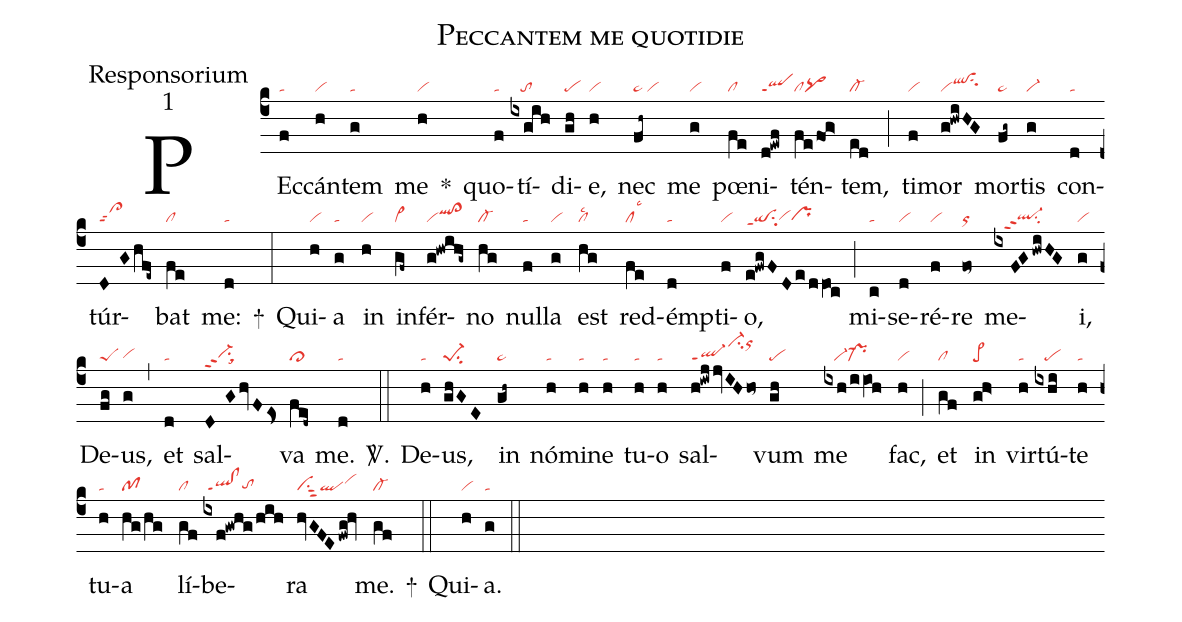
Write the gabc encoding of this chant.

name: Peccantem me quotidie;
office-part: Responsorium;
mode: 1;
nabc-lines: 1;
%%
(c4)
PEc(f|ta)cán(h|vi)tem(g|ta) me(h|vi) *()
quo(f|ta)tí(ixgih|///to)di(gh|pe)e,(h|vi) nec(fh~|ta>/vi) me(g|vi) pœ(fe|cl)ni(d!ewf|qlppt1)tén(fe/fog>|clpq>)tem,(ed|cl-) (;)
ti(f|vi)mor(g!hwiHG|viqlhisu2) mor(fg~|ta>)tis(g|vi-) con(d|ta)túr(DGhfe~|cl>ppt2)bat(fe|cl) me:(d|ta) +(:)
Qui(h|vi)a(g|ta) in(h|vi) in(gf~|vi>)fér(g!hwihg~|viqlhi!cl>hi)no(hg|cl-) nul(f|ta)la(g|vi) est(hg|cllsc2)
red(fe|cllsc3)émp(d|ta)ti(f|vi)o,(e!fwgFDe/ddOc|qippt1su2vihgprhg) (;)
mi(c|ta)se(d|vi)ré(f|vi)re(fo~|or) me(ixFGhwiHG|///ql-hgppt2su2)i,(g|vi) De(fg|peS)us,(g|vihg) (,)
et(d|ta) sal(DGhvFes>|vi-hgppt2su1sux1)va(fed~|cl>) me.(d|ta) <sp>V/</sp>.(::)
De(h|ta)us,(ghGE|pe-1su2) in(gh~|ta>) nó(h|ta)mi(h|ta)ne(h|ta) tu(h|ta)o(h|ta) sal(h!iwjjvIHho~|ql-ppt1ci-hlorhl)vum(gh|pe) me(ixh/iiOh|///vi-pr-) fac,(h|vi) (;)
et(gf|cl) in(gh>|pe>) vir(h|ta)tú(ixhi|///pe)te(h|ta) tu(h|ta)a(hg/hg|pf)
lí(gf|cl)be(ixf!gwhg/hih|/ql!clppt1tohg)ra(hvGFEfwg!hv|visu1sut2qlvihi) me.(gf|cl-) +(::)
Qui(h|vi)a.(g|ta) (::)
